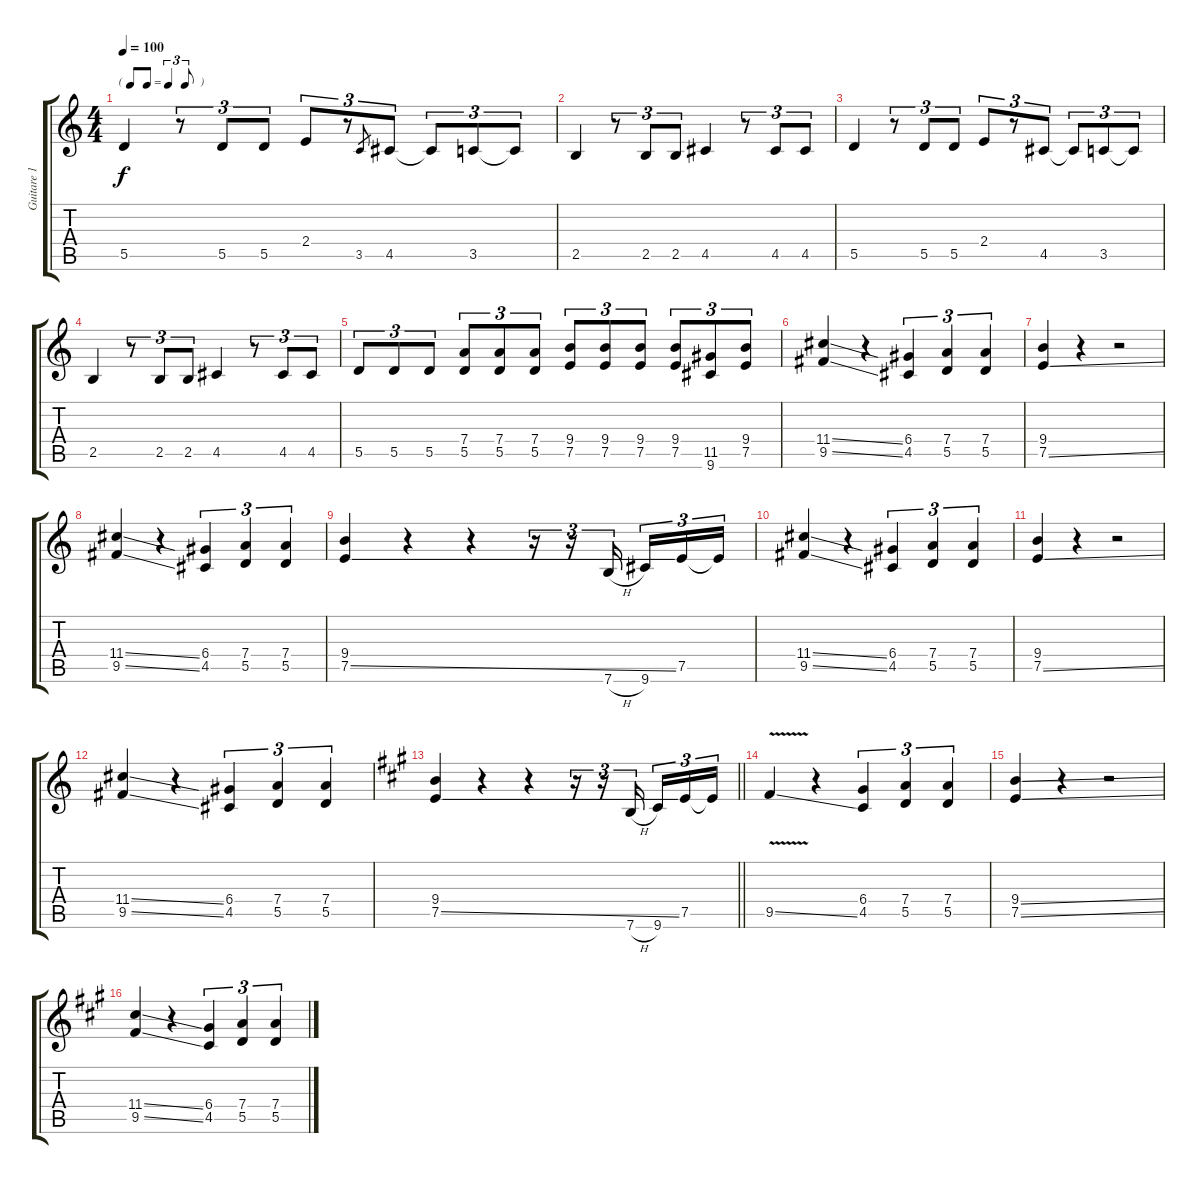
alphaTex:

\track ("Guitare 1" "Guitare 1") {instrument overdrivenguitar}
\staff {score tabs}
\tuning (E4 B3 G3 D3 A2 E2) {hide}
\ts (4 4)
\tf triplet8th
\tempo 100
\clef g2
\ks c
5.5.4{dy f} r.8{tu (3 2)} 5.5.8{tu (3 2)} 5.5.8{tu (3 2)} 2.4.8{tu (3 2)} r.8{tu (3 2)} 3.5.8{gr} 4.5.8{tu (3 2)} 4.5{t}.8{tu (3 2)} 3.5.8{tu (3 2)} 3.5{t}.8{tu (3 2)} |
2.5.4 r.8{tu (3 2)} 2.5.8{tu (3 2)} 2.5.8{tu (3 2)} 4.5.4 r.8{tu (3 2)} 4.5.8{tu (3 2)} 4.5.8{tu (3 2)} |
5.5.4 r.8{tu (3 2)} 5.5.8{tu (3 2)} 5.5.8{tu (3 2)} 2.4.8{tu (3 2)} r.8{tu (3 2)} 4.5.8{tu (3 2)} 4.5{t}.8{tu (3 2)} 3.5.8{tu (3 2)} 3.5{t}.8{tu (3 2)} |
2.5.4 r.8{tu (3 2)} 2.5.8{tu (3 2)} 2.5.8{tu (3 2)} 4.5.4 r.8{tu (3 2)} 4.5.8{tu (3 2)} 4.5.8{tu (3 2)} |
5.5.8{tu (3 2)} 5.5.8{tu (3 2)} 5.5.8{tu (3 2)} (7.4 5.5).8{tu (3 2)} (7.4 5.5).8{tu (3 2)} (7.4 5.5).8{tu (3 2)} (9.4 7.5).8{tu (3 2)} (9.4 7.5).8{tu (3 2)} (9.4 7.5).8{tu (3 2)} (9.4 7.5).8{tu (3 2)} (11.5 9.6).8{tu (3 2)} (9.4 7.5).8{tu (3 2)} |
(11.4{ss} 9.5{ss}).4 r.4 (6.4 4.5).4{tu (3 2)} (7.4 5.5).4{tu (3 2)} (7.4 5.5).4{tu (3 2)} |
(9.4 7.5{ss}).4 r.4 r.2 |
(11.4{ss} 9.5{ss}).4 r.4 (6.4 4.5).4{tu (3 2)} (7.4 5.5).4{tu (3 2)} (7.4 5.5).4{tu (3 2)} |
(9.4 7.5{ss}).4 r.4 r.4 r.16{tu (3 2)} r.16{tu (3 2)} 7.6{h}.16{tu (3 2) beam splitsecondary} 9.6.16{tu (3 2)} 7.5.16{tu (3 2)} 7.5{t}.16{tu (3 2)} |
(11.4{ss} 9.5{ss}).4 r.4 (6.4 4.5).4{tu (3 2)} (7.4 5.5).4{tu (3 2)} (7.4 5.5).4{tu (3 2)} |
(9.4 7.5{ss}).4 r.4 r.2 |
(11.4{ss} 9.5{ss}).4 r.4 (6.4 4.5).4{tu (3 2)} (7.4 5.5).4{tu (3 2)} (7.4 5.5).4{tu (3 2)} |
\barLineRight lightlight
\ks f#minor
(9.4 7.5{ss}).4 r.4 r.4 r.16{tu (3 2)} r.16{tu (3 2)} 7.6{h}.16{tu (3 2) beam splitsecondary} 9.6.16{tu (3 2)} 7.5.16{tu (3 2)} 7.5{t}.16{tu (3 2)} |
9.5{v ss}.4 r.4 (6.4 4.5).4{tu (3 2)} (7.4 5.5).4{tu (3 2)} (7.4 5.5).4{tu (3 2)} |
(9.4{ss} 7.5{ss}).4 r.4 r.2 |
(11.4{ss} 9.5{ss}).4 r.4 (6.4 4.5).4{tu (3 2)} (7.4 5.5).4{tu (3 2)} (7.4 5.5).4{tu (3 2)}
